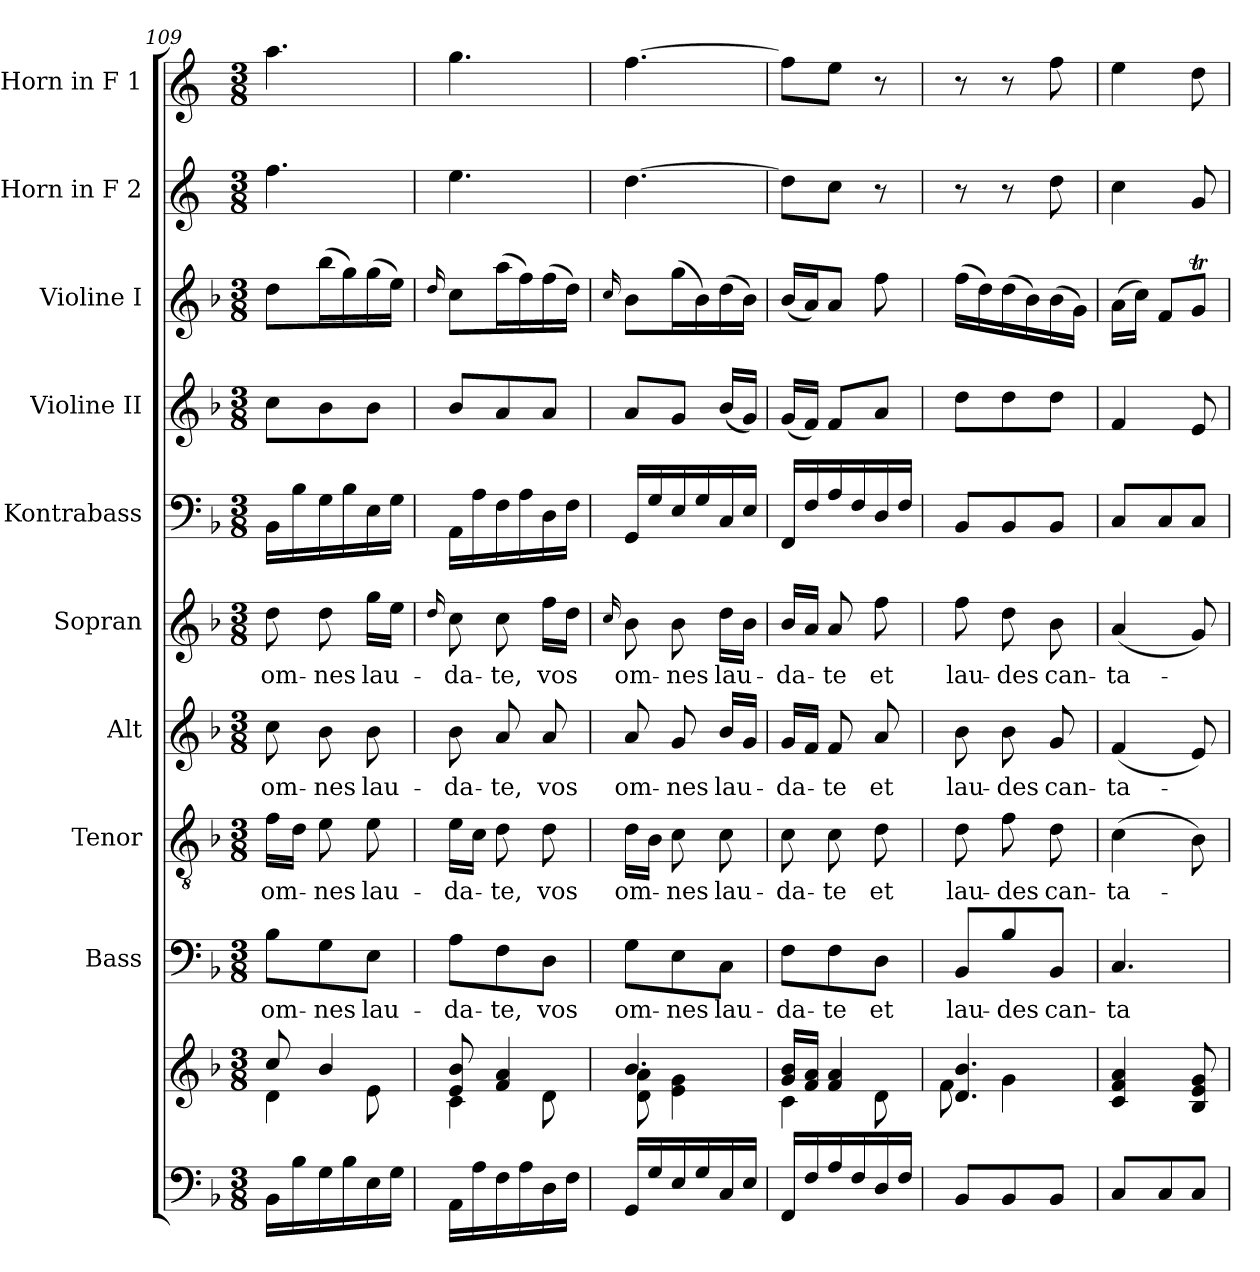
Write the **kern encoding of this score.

**kern	**kern	**kern	**text	**kern	**text	**kern	**text	**kern	**text	**kern	**kern	**kern	**kern	**kern
*part10	*part10	*part9	*part9	*part8	*part8	*part7	*part7	*part6	*part6	*part5	*part4	*part3	*part2	*part1
*staff11	*staff10	*staff9	*staff9	*staff8	*staff8	*staff7	*staff7	*staff6	*staff6	*staff5	*staff4	*staff3	*staff2	*staff1
*	*	*I"Bass	*	*I"Tenor	*	*I"Alt	*	*I"Sopran	*	*I"Kontrabass	*I"Violine II	*I"Violine I	*I"Horn in F 2	*I"Horn in F 1
*	*	*I'B.	*	*I'T.	*	*I'A.	*	*I'S.	*	*I'Kb.	*I'Vl. II	*I'Vl. I	*	*
*clefF4	*clefG2	*clefF4	*	*clefGv2	*	*clefG2	*	*clefG2	*	*clefF4	*clefG2	*clefG2	*clefG2	*clefG2
*	*	*	*	*	*	*	*	*	*	*ITrd7c12	*	*	*ITrd4c7	*ITrd4c7
*k[b-]	*k[b-]	*k[b-]	*	*k[b-]	*	*k[b-]	*	*k[b-]	*	*k[b-]	*k[b-]	*k[b-]	*k[b-]	*k[b-]
*F:	*F:	*F:	*	*F:	*	*F:	*	*F:	*	*F:	*F:	*F:	*F:	*F:
*M3/8	*M3/8	*M3/8	*	*M3/8	*	*M3/8	*	*M3/8	*	*M3/8	*M3/8	*M3/8	*M3/8	*M3/8
=109	=109	=109	=109	=109	=109	=109	=109	=109	=109	=109	=109	=109	=109	=109
*	*^	*	*	*	*	*	*	*	*	*	*	*	*	*
!	!	!	!	!LO:LY:b	!	!LO:LY:b	!	!LO:LY:b	!	!LO:LY:b	!	!	!	!	!
16BB-\LL	8cc/	4d\	8B-\L	om-	16f\LL	om-	8cc\	om-	8dd\	om-	16BBB-\LL	8cc\L	8dd\L	4.b-\	4.dd\
16B-\	.	.	.	.	16d\JJ	.	.	.	.	.	16BB-\	.	.	.	.
!	!	!	!	!LO:LY:b	!	!LO:LY:b	!	!LO:LY:b	!	!LO:LY:b	!	!	!	!	!
16G\	4b-/	.	8G\	-nes	8e\	-nes	8b-\	-nes	8dd\	-nes	16GG\	8b-\	(>16bb-\L	.	.
16B-\	.	.	.	.	.	.	.	.	.	.	16BB-\	.	16gg\)	.	.
!	!	!	!	!LO:LY:b	!	!LO:LY:b	!	!LO:LY:b	!	!LO:LY:b	!	!	!	!	!
16E\	.	8e\	8E\J	lau-	8e\	lau-	8b-\	lau-	16gg\LL	lau-	16EE\	8b-\J	(>16gg\	.	.
16G\JJ	.	.	.	.	.	.	.	.	16ee\JJ	.	16GG\JJ	.	16ee\JJ)	.	.
=110	=110	=110	=110	=110	=110	=110	=110	=110	=110	=110	=110	=110	=110	=110	=110
.	.	.	.	.	.	.	.	.	16qqdd/	.	.	.	16qqdd/	.	.
!	!	!	!	!LO:LY:b	!	!LO:LY:b	!	!LO:LY:b	!	!LO:LY:b	!	!	!	!	!
16AA\LL	8e/ 8b-/	4c\	8A\L	-da-	16e\LL	-da-	8b-\	-da-	8cc\	-da-	16AAA\LL	8b-/L	8cc\L	4.a\	4.cc\
16A\	.	.	.	.	16c\JJ	.	.	.	.	.	16AA\	.	.	.	.
!	!	!	!	!LO:LY:b	!	!LO:LY:b	!	!LO:LY:b	!	!LO:LY:b	!	!	!	!	!
16F\	4f/ 4a/	.	8F\	-te,	8d\	-te,	8a/	-te,	8cc\	-te,	16FF\	8a/	(>16aa\L	.	.
16A\	.	.	.	.	.	.	.	.	.	.	16AA\	.	16ff\)	.	.
!	!	!	!	!LO:LY:b	!	!LO:LY:b	!	!LO:LY:b	!	!LO:LY:b	!	!	!	!	!
16D\	.	8d\	8D\J	vos	8d\	vos	8a/	vos	16ff\LL	vos	16DD\	8a/J	(>16ff\	.	.
16F\JJ	.	.	.	.	.	.	.	.	16dd\JJ	.	16FF\JJ	.	16dd\JJ)	.	.
=111	=111	=111	=111	=111	=111	=111	=111	=111	=111	=111	=111	=111	=111	=111	=111
.	.	.	.	.	.	.	.	.	16qqcc/	.	.	.	16qqcc/	.	.
!	!	!	!	!LO:LY:b	!	!LO:LY:b	!	!LO:LY:b	!	!LO:LY:b	!	!	!	!	!
16GG/LL	4.b-/	8d\ 8a\	8G\L	om-	16d\LL	om-	8a/	om-	8b-\	om-	16GGG/LL	8a/L	8b-\L	[4.g\	[4.b-\
16G/	.	.	.	.	16B-\JJ	.	.	.	.	.	16GG/	.	.	.	.
!	!	!	!	!LO:LY:b	!	!LO:LY:b	!	!LO:LY:b	!	!LO:LY:b	!	!	!	!	!
16E/	.	4e\ 4g\	8E\	-nes	8c\	-nes	8g/	-nes	8b-\	-nes	16EE/	8g/J	(>16gg\L	.	.
16G/	.	.	.	.	.	.	.	.	.	.	16GG/	.	16b-\)	.	.
!	!	!	!	!LO:LY:b	!	!LO:LY:b	!	!LO:LY:b	!	!LO:LY:b	!	!	!	!	!
16C/	.	.	8C\J	lau-	8c\	lau-	16b-/LL	lau-	16dd\LL	lau-	16CC/	(<16b-/LL	(>16dd\	.	.
16E/JJ	.	.	.	.	.	.	16g/JJ	.	16b-\JJ	.	16EE/JJ	16g/JJ)	16b-\JJ)	.	.
!!LO:PB:g=z
=112	=112	=112	=112	=112	=112	=112	=112	=112	=112	=112	=112	=112	=112	=112	=112
!	!	!	!	!LO:LY:b	!	!LO:LY:b	!	!LO:LY:b	!	!LO:LY:b	!	!	!	!	!
16FF/LL	16g/ 16b-/LL	4c\	8F\L	-da-	8c\	-da-	16g/LL	-da-	16b-/LL	-da-	16FFF/LL	(<16g/LL	(<16b-/LL	8g\L]	8b-\L]
16F/	16f/ 16a/JJ	.	.	.	.	.	16f/JJ	.	16a/JJ	.	16FF/	16f/JJ)	16a/J)	.	.
!	!	!	!	!LO:LY:b	!	!LO:LY:b	!	!LO:LY:b	!	!LO:LY:b	!	!	!	!	!
16A/	4f/ 4a/	.	8F\	-te	8c\	-te	8f/	-te	8a/	-te	16AA/	8f/L	8a/J	8f\J	8a\J
16F/	.	.	.	.	.	.	.	.	.	.	16FF/	.	.	.	.
!	!	!	!	!LO:LY:b	!	!LO:LY:b	!	!LO:LY:b	!	!LO:LY:b	!	!	!	!	!
16D/	.	8d\	8D\J	et	8d\	et	8a/	et	8ff\	et	16DD/	8a/J	8ff\	8r	8r
16F/JJ	.	.	.	.	.	.	.	.	.	.	16FF/JJ	.	.	.	.
=113	=113	=113	=113	=113	=113	=113	=113	=113	=113	=113	=113	=113	=113	=113	=113
!	!	!	!	!LO:LY:b	!	!LO:LY:b	!	!LO:LY:b	!	!LO:LY:b	!	!	!	!	!
8BB-/L	4.d/ 4.b-/	8f\	8BB-/L	lau-	8d\	lau-	8b-\	lau-	8ff\	lau-	8BBB-/L	8dd\L	(>16ff\LL	8r	8r
.	.	.	.	.	.	.	.	.	.	.	.	.	16dd\)	.	.
!	!	!	!	!LO:LY:b	!	!LO:LY:b	!	!LO:LY:b	!	!LO:LY:b	!	!	!	!	!
8BB-/	.	4g\	8B-/	-des	8f\	-des	8b-\	-des	8dd\	-des	8BBB-/	8dd\	(>16dd\	8r	8r
.	.	.	.	.	.	.	.	.	.	.	.	.	16b-\)	.	.
!	!	!	!	!LO:LY:b	!	!LO:LY:b	!	!LO:LY:b	!	!LO:LY:b	!	!	!	!	!
8BB-/J	.	.	8BB-/J	can-	8d\	can-	8g/	can-	8b-\	can-	8BBB-/J	8dd\J	(>16b-\	8g\	8b-\
.	.	.	.	.	.	.	.	.	.	.	.	.	16g\JJ)	.	.
*	*v	*v	*	*	*	*	*	*	*	*	*	*	*	*	*
=114	=114	=114	=114	=114	=114	=114	=114	=114	=114	=114	=114	=114	=114	=114
!	!	!	!LO:LY:b	!	!LO:LY:b	!	!LO:LY:b	!	!LO:LY:b	!	!	!	!	!
8C/L	4c/ 4f/ 4a/	4.C/	-ta-	(>4c\	-ta-	(<4f/	-ta-	(<4a/	-ta-	8CC/L	4f/	(>16a\LL	4f\	4a\
.	.	.	.	.	.	.	.	.	.	.	.	16cc\JJ)	.	.
8C/	.	.	.	.	.	.	.	.	.	8CC/	.	8f/L	.	.
8C/J	8B-/ 8e/ 8g/	.	.	8B-\)	.	8e/)	.	8g/)	.	8CC/J	8e/	8gT/J	8c/	8g\
=	=	=	=	=	=	=	=	=	=	=	=	=	=	=
*-	*-	*-	*-	*-	*-	*-	*-	*-	*-	*-	*-	*-	*-	*-
